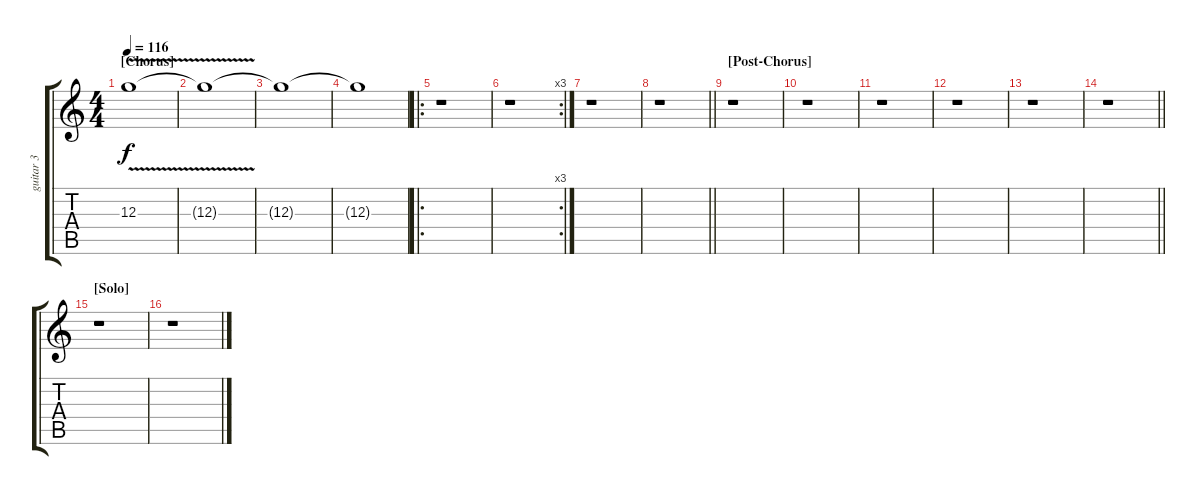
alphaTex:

\track ("guitar 3" "guitar 3") {instrument acousticguitarsteel}
\staff {score tabs}
\tuning (E4 B3 G3 D3 A2 E2) {hide}
\ts (4 4)
\section ("" "[Chorus]")
\tempo 116
\clef g2
\ks c
12.3{v}.1{dy f} |
12.3{t}.1 |
12.3{t}.1 |
12.3{t}.1 |
\ro
r.1 |
\rc 3
r.1 |
r.1 |
\barLineRight lightlight
r.1 |
\section ("" "[Post-Chorus]")
r.1 |
r.1 |
r.1 |
r.1 |
r.1 |
\barLineRight lightlight
r.1 |
\section ("" "[Solo]")
r.1 |
r.1
